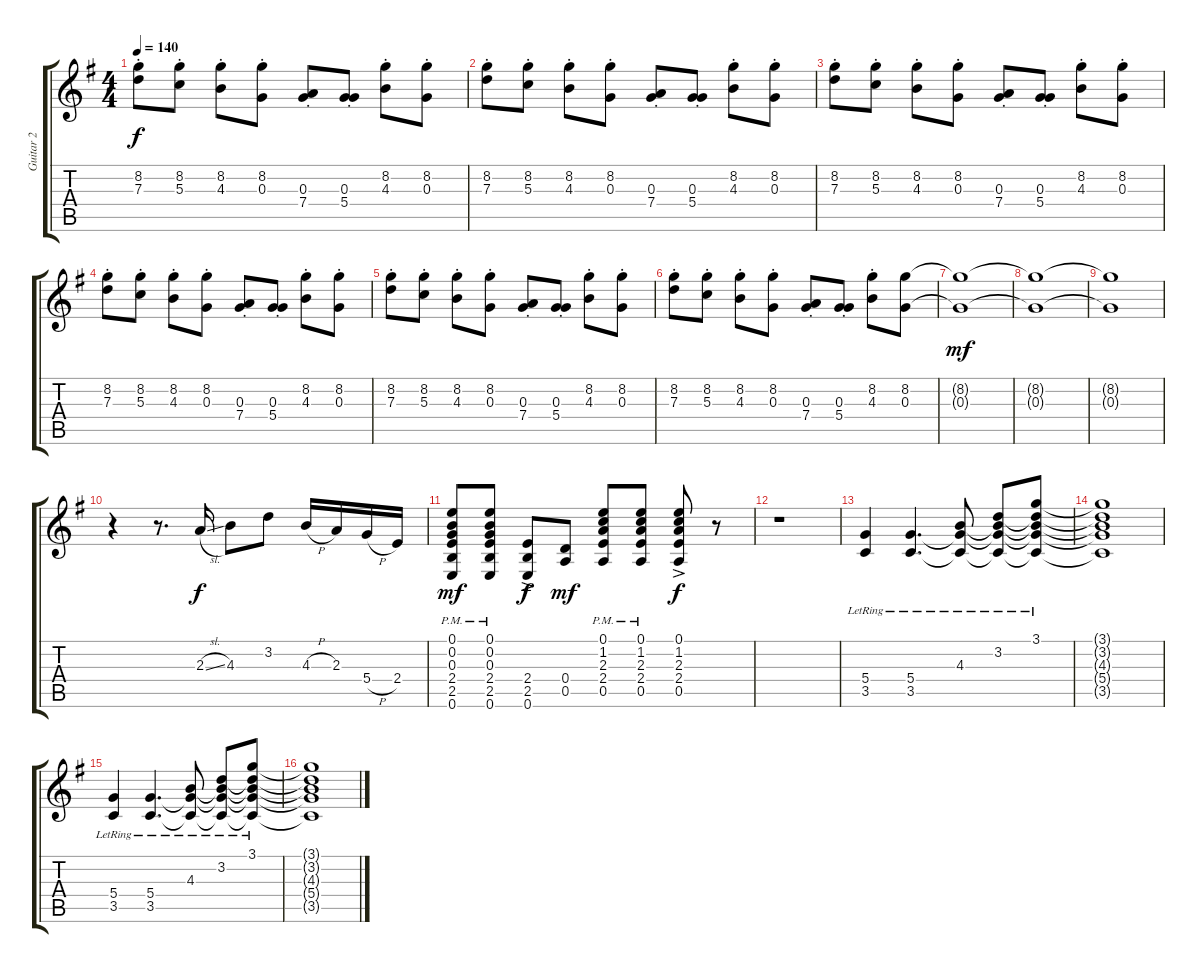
\track ("Guitar 2" "Guitar 2") {instrument overdrivenguitar}
\staff {score tabs}
\tuning (E4 B3 G3 D3 A2 E2) {hide}
\ts (4 4)
\tempo 140
\clef g2
\ks g
(8.2{st} 7.3{st}).8{dy f} (8.2{st} 5.3{st}).8 (8.2{st} 4.3{st}).8 (8.2{st} 0.3{st}).8 (0.3{st} 7.4{st}).8 (0.3{st} 5.4{st}).8 (8.2{st} 4.3{st}).8 (8.2{st} 0.3{st}).8 |
(8.2{st} 7.3{st}).8 (8.2{st} 5.3{st}).8 (8.2{st} 4.3{st}).8 (8.2{st} 0.3{st}).8 (0.3{st} 7.4{st}).8 (0.3{st} 5.4{st}).8 (8.2{st} 4.3{st}).8 (8.2{st} 0.3{st}).8 |
(8.2{st} 7.3{st}).8 (8.2{st} 5.3{st}).8 (8.2{st} 4.3{st}).8 (8.2{st} 0.3{st}).8 (0.3{st} 7.4{st}).8 (0.3{st} 5.4{st}).8 (8.2{st} 4.3{st}).8 (8.2{st} 0.3{st}).8 |
(8.2{st} 7.3{st}).8 (8.2{st} 5.3{st}).8 (8.2{st} 4.3{st}).8 (8.2{st} 0.3{st}).8 (0.3{st} 7.4{st}).8 (0.3{st} 5.4{st}).8 (8.2{st} 4.3{st}).8 (8.2{st} 0.3{st}).8 |
(8.2{st} 7.3{st}).8 (8.2{st} 5.3{st}).8 (8.2{st} 4.3{st}).8 (8.2{st} 0.3{st}).8 (0.3{st} 7.4{st}).8 (0.3{st} 5.4{st}).8 (8.2{st} 4.3{st}).8 (8.2{st} 0.3{st}).8 |
(8.2{st} 7.3{st}).8 (8.2{st} 5.3{st}).8 (8.2{st} 4.3{st}).8 (8.2{st} 0.3{st}).8 (0.3{st} 7.4{st}).8 (0.3{st} 5.4{st}).8 (8.2{st} 4.3{st}).8 (8.2 0.3).8{volume 7} |
(8.2{t} 0.3{t}).1{dy mf} |
(8.2{t} 0.3{t}).1 |
(8.2{t} 0.3{t}).1 |
r.4{volume 14} r.8{d} 2.3{sl}.16{dy f} 4.3.8 3.2.8 4.3{h}.16 2.3.16 5.4{h}.16 2.4.16 |
(0.1{pm} 0.2{pm} 0.3{pm} 2.4{pm} 2.5{pm} 0.6{pm}).8{dy mf volume 14} (0.1{pm} 0.2{pm} 0.3{pm} 2.4{pm} 2.5{pm} 0.6{pm}).8 (2.4{ac} 2.5{ac} 0.6{ac}).8{dy f} (0.4 0.5).8{dy mf} (0.1{pm} 1.2{pm} 2.3{pm} 2.4{pm} 0.5{pm}).8 (0.1{pm} 1.2{pm} 2.3{pm} 2.4{pm} 0.5{pm}).8 (0.1{ac} 1.2{ac} 2.3{ac} 2.4{ac} 0.5{ac}).8{dy f} r.8 |
r.1 |
(5.4{lr} 3.5{lr}).4 (5.4{lr} 3.5{lr}).4{d} (4.3{lr} 5.4{t} 3.5{t}).8 (3.2{lr} 4.3{t} 5.4{t} 3.5{t}).8 (3.1{lr} 3.2{t} 4.3{t} 5.4{t} 3.5{t}).8 |
(3.1{t} 3.2{t} 4.3{t} 5.4{t} 3.5{t}).1 |
(5.4{lr} 3.5{lr}).4 (5.4{lr} 3.5{lr}).4{d} (4.3{lr} 5.4{t} 3.5{t}).8 (3.2{lr} 4.3{t} 5.4{t} 3.5{t}).8 (3.1{lr} 3.2{t} 4.3{t} 5.4{t} 3.5{t}).8 |
(3.1{t} 3.2{t} 4.3{t} 5.4{t} 3.5{t}).1
